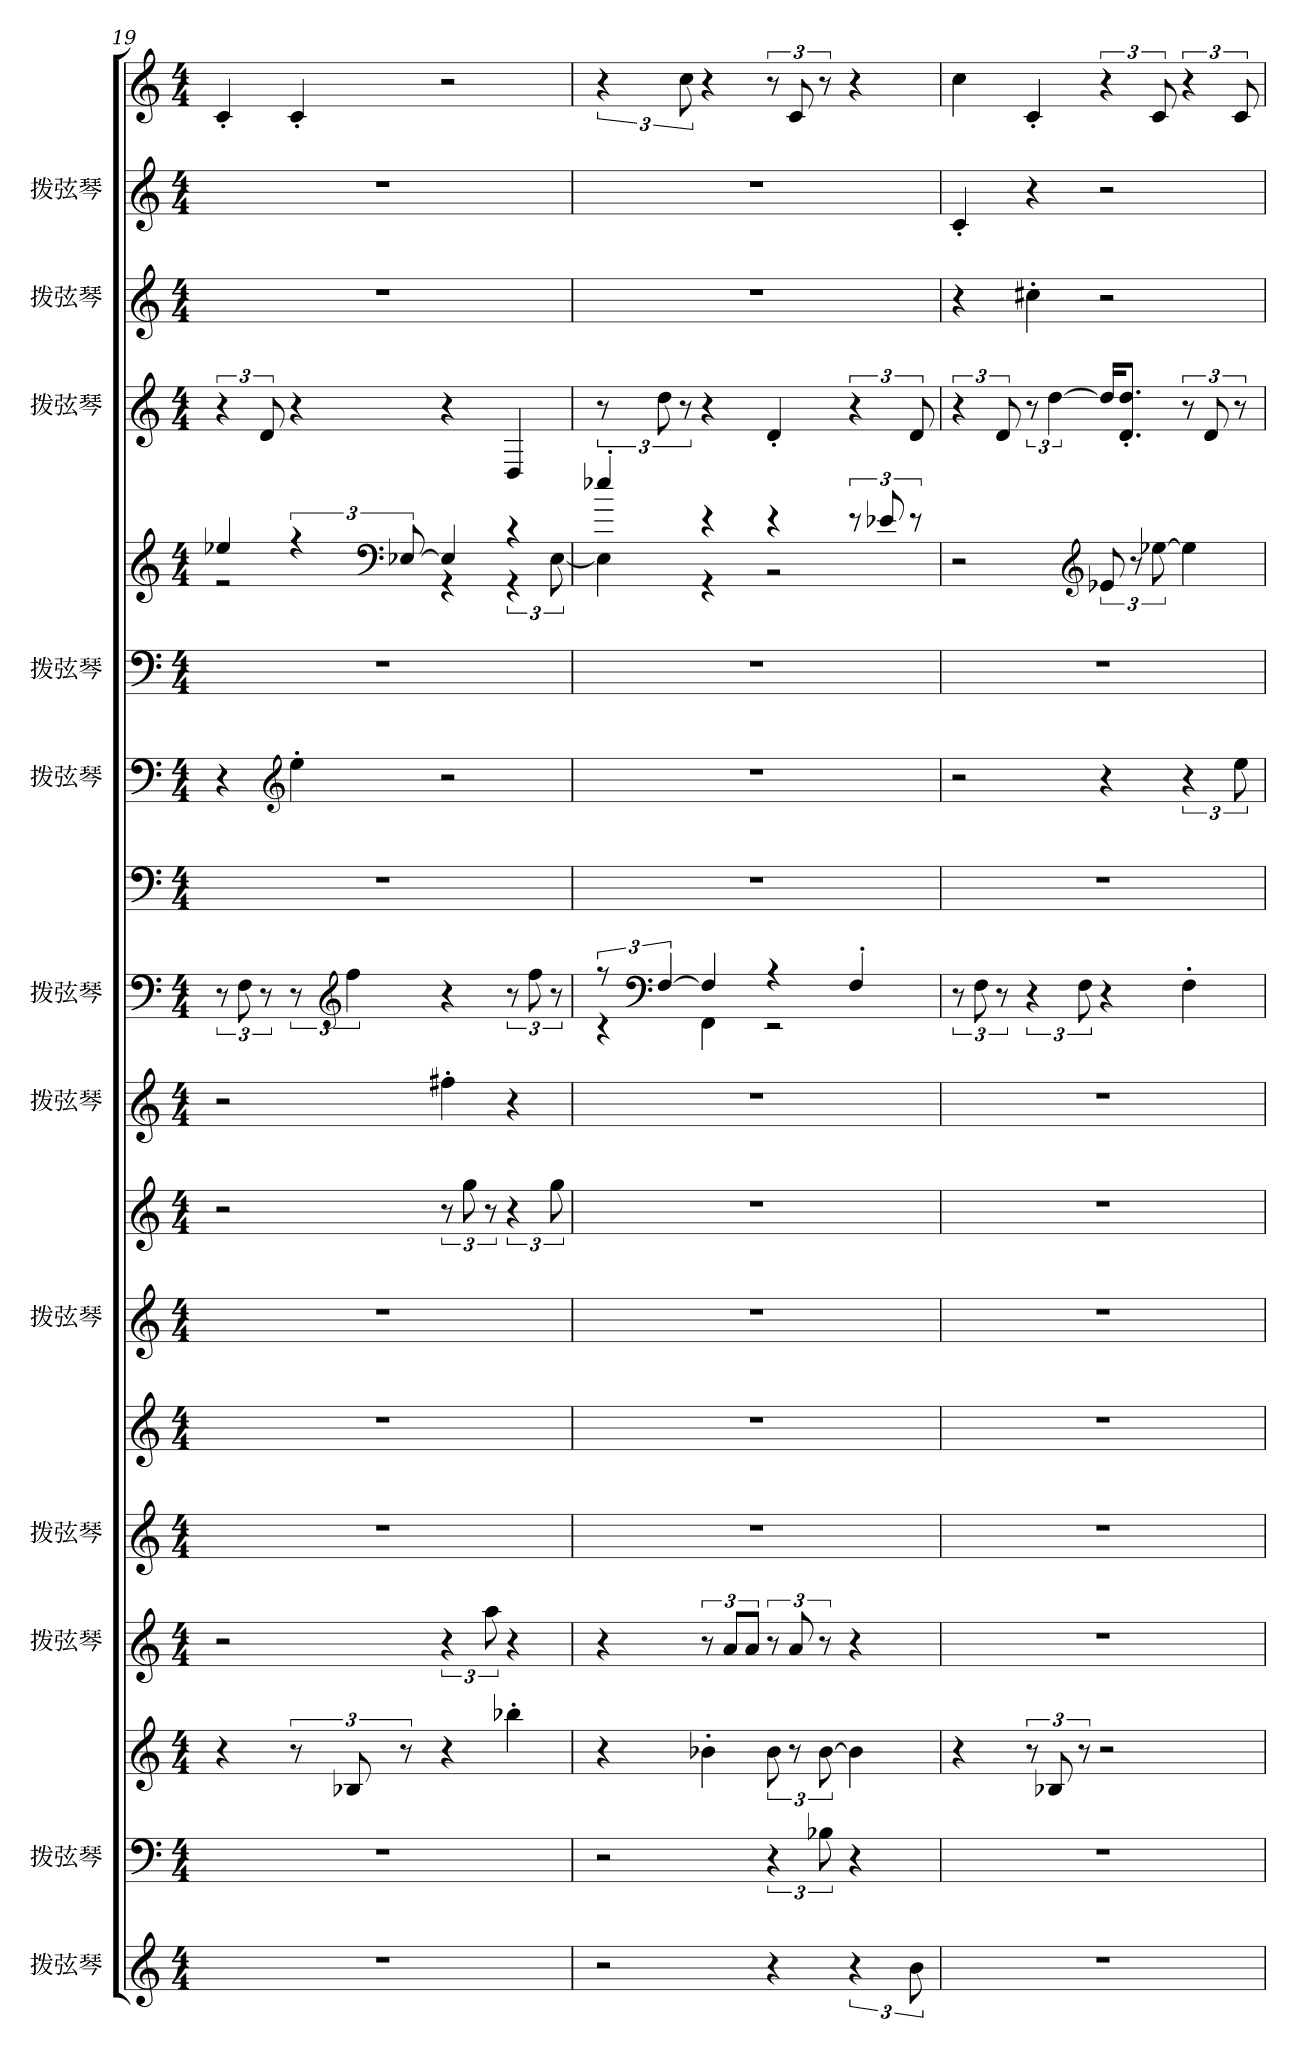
**kern	**kern	**kern	**kern	**kern	**kern	**kern	**kern	**kern	**kern	**kern	**kern	**kern	**kern	**kern	**kern	**kern	**kern
*part12	*part11	*part11	*part10	*part9	*part9	*part8	*part8	*part7	*part6	*part6	*part5	*part4	*part4	*part3	*part2	*part1	*part1
*staff18	*staff17	*staff16	*staff15	*staff14	*staff13	*staff12	*staff11	*staff10	*staff9	*staff8	*staff7	*staff6	*staff5	*staff4	*staff3	*staff2	*staff1
*I"拨弦琴	*I"拨弦琴	*	*I"拨弦琴	*I"拨弦琴	*	*I"拨弦琴	*	*I"拨弦琴	*I"拨弦琴	*	*I"拨弦琴	*I"拨弦琴	*	*I"拨弦琴	*I"拨弦琴	*I"拨弦琴	*
*clefG2	*clefF4	*clefG2	*clefG2	*clefG2	*clefG2	*clefG2	*clefG2	*clefG2	*clefF4	*clefF4	*clefF4	*clefF4	*clefG2	*clefG2	*clefG2	*clefG2	*clefG2
*k[]	*k[]	*k[]	*k[]	*k[]	*k[]	*k[]	*k[]	*k[]	*k[]	*k[]	*k[]	*k[]	*k[]	*k[]	*k[]	*k[]	*k[]
*M4/4	*M4/4	*M4/4	*M4/4	*M4/4	*M4/4	*M4/4	*M4/4	*M4/4	*M4/4	*M4/4	*M4/4	*M4/4	*M4/4	*M4/4	*M4/4	*M4/4	*M4/4
=19	=19	=19	=19	=19	=19	=19	=19	=19	=19	=19	=19	=19	=19	=19	=19	=19	=19
*	*	*	*	*	*	*	*	*	*	*	*	*	*^	*	*	*	*
1r	1r	4r	2r	1r	1r	1r	2r	2r	12r	1r	4r	1r	4ee-X/	2r	6r	1r	1r	4c'/
.	.	.	.	.	.	.	.	.	12F\	.	.	.	.	.	.	.	.	.
.	.	.	.	.	.	.	.	.	12r	.	.	.	.	.	12d/	.	.	.
*	*	*	*	*	*	*	*	*	*	*	*clefG2	*	*	*	*	*	*	*
.	.	12r	.	.	.	.	.	.	12r	.	4ee'\	.	6r	.	4r	.	.	4c'/
*	*	*	*	*	*	*	*	*	*clefG2	*	*	*	*	*	*	*	*	*
.	.	12B-X/	.	.	.	.	.	.	6ff\	.	.	.	.	.	.	.	.	.
*	*	*	*	*	*	*	*	*	*	*	*	*	*clefF4	*	*	*	*	*
.	.	12r	.	.	.	.	.	.	.	.	.	.	[12E-X/	.	.	.	.	.
.	.	4r	6r	.	.	.	12r	4ff#X'\	4r	.	2r	.	4E-/]	4r	4r	.	.	2r
.	.	.	.	.	.	.	12gg\	.	.	.	.	.	.	.	.	.	.	.
.	.	.	12aa\	.	.	.	12r	.	.	.	.	.	.	.	.	.	.	.
.	.	4bb-X'\	4r	.	.	.	6r	4r	12r	.	.	.	4r	6r	4D/	.	.	.
.	.	.	.	.	.	.	.	.	12ff\	.	.	.	.	.	.	.	.	.
.	.	.	.	.	.	.	12gg\	.	12r	.	.	.	.	[12E-\	.	.	.	.
!!LO:PB:g=z
=20	=20	=20	=20	=20	=20	=20	=20	=20	=20	=20	=20	=20	=20	=20	=20	=20	=20	=20
*	*	*	*	*	*	*	*	*	*^	*	*	*	*	*	*	*	*	*
2r	2r	4r	4r	1r	1r	1r	1r	1r	12r	4r	1r	1r	1r	4ee-X'/	4E-\]	12r	1r	1r	6r
*	*	*	*	*	*	*	*	*	*clefF4	*	*	*	*	*	*	*	*	*	*
.	.	.	.	.	.	.	.	.	[6F/	.	.	.	.	.	.	12dd\	.	.	.
.	.	.	.	.	.	.	.	.	.	.	.	.	.	.	.	12r	.	.	12cc\
.	.	4b-X'\	12r	.	.	.	.	.	4F/]	4FF\	.	.	.	4r	4r	4r	.	.	4r
.	.	.	12a/L	.	.	.	.	.	.	.	.	.	.	.	.	.	.	.	.
.	.	.	12a/J	.	.	.	.	.	.	.	.	.	.	.	.	.	.	.	.
4r	6r	12b-\	12r	.	.	.	.	.	4r	2r	.	.	.	4r	2r	4d'/	.	.	12r
.	.	12r	12a/	.	.	.	.	.	.	.	.	.	.	.	.	.	.	.	12c/
.	12B-X\	[12b-\	12r	.	.	.	.	.	.	.	.	.	.	.	.	.	.	.	12r
6r	4r	4b-\]	4r	.	.	.	.	.	4F'/	.	.	.	.	12r	.	6r	.	.	4r
.	.	.	.	.	.	.	.	.	.	.	.	.	.	12e-X/	.	.	.	.	.
12b\	.	.	.	.	.	.	.	.	.	.	.	.	.	12r	.	12d/	.	.	.
*	*	*	*	*	*	*	*	*	*v	*v	*	*	*	*v	*v	*	*	*	*
=21	=21	=21	=21	=21	=21	=21	=21	=21	=21	=21	=21	=21	=21	=21	=21	=21	=21
1r	1r	4r	1r	1r	1r	1r	1r	1r	12r	1r	2r	1r	2r	6r	4r	4c'/	4cc\
.	.	.	.	.	.	.	.	.	12F\	.	.	.	.	.	.	.	.
.	.	.	.	.	.	.	.	.	12r	.	.	.	.	12d/	.	.	.
.	.	12r	.	.	.	.	.	.	6r	.	.	.	.	12r	4cc#X'\	4r	4c'/
.	.	12B-X/	.	.	.	.	.	.	.	.	.	.	.	[6dd\	.	.	.
.	.	12r	.	.	.	.	.	.	12F\	.	.	.	.	.	.	.	.
*	*	*	*	*	*	*	*	*	*	*	*	*	*clefG2	*	*	*	*
.	.	2r	.	.	.	.	.	.	4r	.	4r	.	12e-X/	16dd/KL]	2r	2r	6r
.	.	.	.	.	.	.	.	.	.	.	.	.	.	8.d/' 8.dd/'J	.	.	.
.	.	.	.	.	.	.	.	.	.	.	.	.	12r	.	.	.	.
.	.	.	.	.	.	.	.	.	.	.	.	.	[12ee-X\	.	.	.	12c/
.	.	.	.	.	.	.	.	.	4F'\	.	6r	.	4ee-\]	12r	.	.	6r
.	.	.	.	.	.	.	.	.	.	.	.	.	.	12d/	.	.	.
.	.	.	.	.	.	.	.	.	.	.	12ee\	.	.	12r	.	.	12c/
=	=	=	=	=	=	=	=	=	=	=	=	=	=	=	=	=	=
*-	*-	*-	*-	*-	*-	*-	*-	*-	*-	*-	*-	*-	*-	*-	*-	*-	*-
